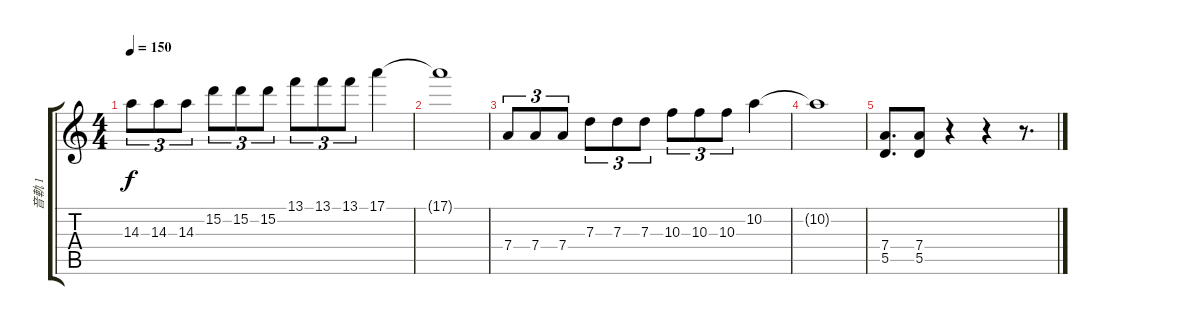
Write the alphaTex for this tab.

\track ("音軌 1" "音軌 1") {instrument overdrivenguitar}
\staff {score tabs}
\tuning (E4 B3 G3 D3 A2 E2) {hide}
\ts (4 4)
\tempo 150
\clef g2
\ks c
14.3.8{tu (3 2) dy f} 14.3.8{tu (3 2)} 14.3.8{tu (3 2)} 15.2.8{tu (3 2)} 15.2.8{tu (3 2)} 15.2.8{tu (3 2)} 13.1.8{tu (3 2)} 13.1.8{tu (3 2)} 13.1.8{tu (3 2)} 17.1.4 |
17.1{t}.1 |
7.4.8{tu (3 2)} 7.4.8{tu (3 2)} 7.4.8{tu (3 2)} 7.3.8{tu (3 2)} 7.3.8{tu (3 2)} 7.3.8{tu (3 2)} 10.3.8{tu (3 2)} 10.3.8{tu (3 2)} 10.3.8{tu (3 2)} 10.2.4 |
10.2{t}.1 |
(7.4 5.5).8{d} (7.4 5.5).8 r.4 r.4 r.8{d}
